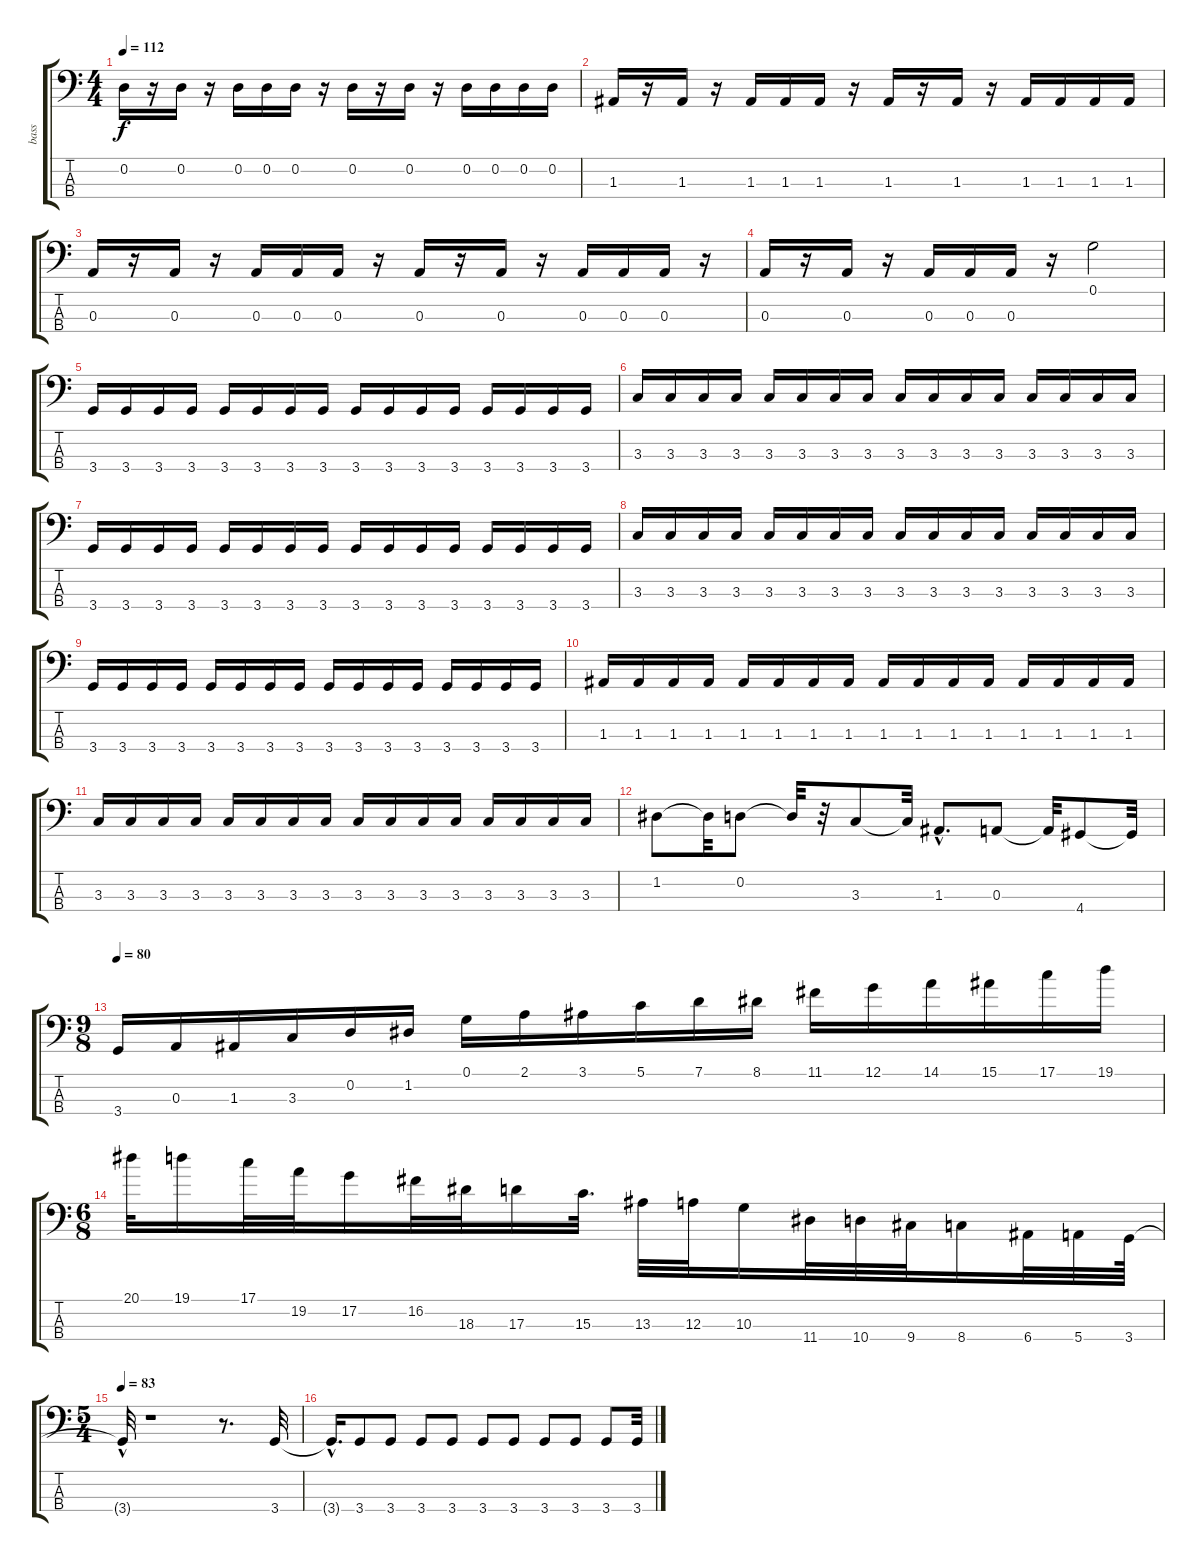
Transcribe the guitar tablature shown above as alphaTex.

\track ("bass" "bass") {instrument electricbassfinger}
\staff {score tabs}
\tuning (G2 D2 A1 E1) {hide}
\ts (4 4)
\tempo 112
\clef f4
\ks c
0.2.16{dy f} r.16 0.2.16 r.16 0.2.16 0.2.16 0.2.16 r.16 0.2.16 r.16 0.2.16 r.16 0.2.16 0.2.16 0.2.16 0.2.16 |
1.3.16 r.16 1.3.16 r.16 1.3.16 1.3.16 1.3.16 r.16 1.3.16 r.16 1.3.16 r.16 1.3.16 1.3.16 1.3.16 1.3.16 |
0.3.16 r.16 0.3.16 r.16 0.3.16 0.3.16 0.3.16 r.16 0.3.16 r.16 0.3.16 r.16 0.3.16 0.3.16 0.3.16 r.16 |
0.3.16 r.16 0.3.16 r.16 0.3.16 0.3.16 0.3.16 r.16 0.1.2 |
3.4.16 3.4.16 3.4.16 3.4.16 3.4.16 3.4.16 3.4.16 3.4.16 3.4.16 3.4.16 3.4.16 3.4.16 3.4.16 3.4.16 3.4.16 3.4.16 |
3.3.16 3.3.16 3.3.16 3.3.16 3.3.16 3.3.16 3.3.16 3.3.16 3.3.16 3.3.16 3.3.16 3.3.16 3.3.16 3.3.16 3.3.16 3.3.16 |
3.4.16 3.4.16 3.4.16 3.4.16 3.4.16 3.4.16 3.4.16 3.4.16 3.4.16 3.4.16 3.4.16 3.4.16 3.4.16 3.4.16 3.4.16 3.4.16 |
3.3.16 3.3.16 3.3.16 3.3.16 3.3.16 3.3.16 3.3.16 3.3.16 3.3.16 3.3.16 3.3.16 3.3.16 3.3.16 3.3.16 3.3.16 3.3.16 |
3.4.16 3.4.16 3.4.16 3.4.16 3.4.16 3.4.16 3.4.16 3.4.16 3.4.16 3.4.16 3.4.16 3.4.16 3.4.16 3.4.16 3.4.16 3.4.16 |
1.3.16 1.3.16 1.3.16 1.3.16 1.3.16 1.3.16 1.3.16 1.3.16 1.3.16 1.3.16 1.3.16 1.3.16 1.3.16 1.3.16 1.3.16 1.3.16 |
3.3.16 3.3.16 3.3.16 3.3.16 3.3.16 3.3.16 3.3.16 3.3.16 3.3.16 3.3.16 3.3.16 3.3.16 3.3.16 3.3.16 3.3.16 3.3.16 |
1.2.8 1.2{t}.32 0.2.8 0.2{t}.32 r.32 3.3.8 3.3{t}.32 1.3{hac}.8{d} 0.3.8 0.3{t}.32 4.4.8 4.4{t}.32 |
\ts (9 8)
\tempo 80
3.4.16 0.3.16 1.3.16 3.3.16 0.2.16 1.2.16 0.1.16 2.1.16 3.1.16 5.1.16 7.1.16 8.1.16 11.1.16 12.1.16 14.1.16 15.1.16 17.1.16 19.1.16 |
\ts (6 8)
20.1.32 19.1.16 17.1.32 19.2.32 17.2.16 16.2.32 18.3.32 17.3.16 15.3.32{d} 13.3.32 12.3.32 10.3.16 11.4.32 10.4.32 9.4.32 8.4.16 6.4.32 5.4.32 3.4.64 |
\ts (5 4)
\tempo 83
3.4{hac t}.32 r.1 r.8{d} 3.4.32 |
3.4{hac t}.16{d} 3.4.8 3.4.8 3.4.8 3.4.8 3.4.8 3.4.8 3.4.8 3.4.8 3.4.8 3.4.32
